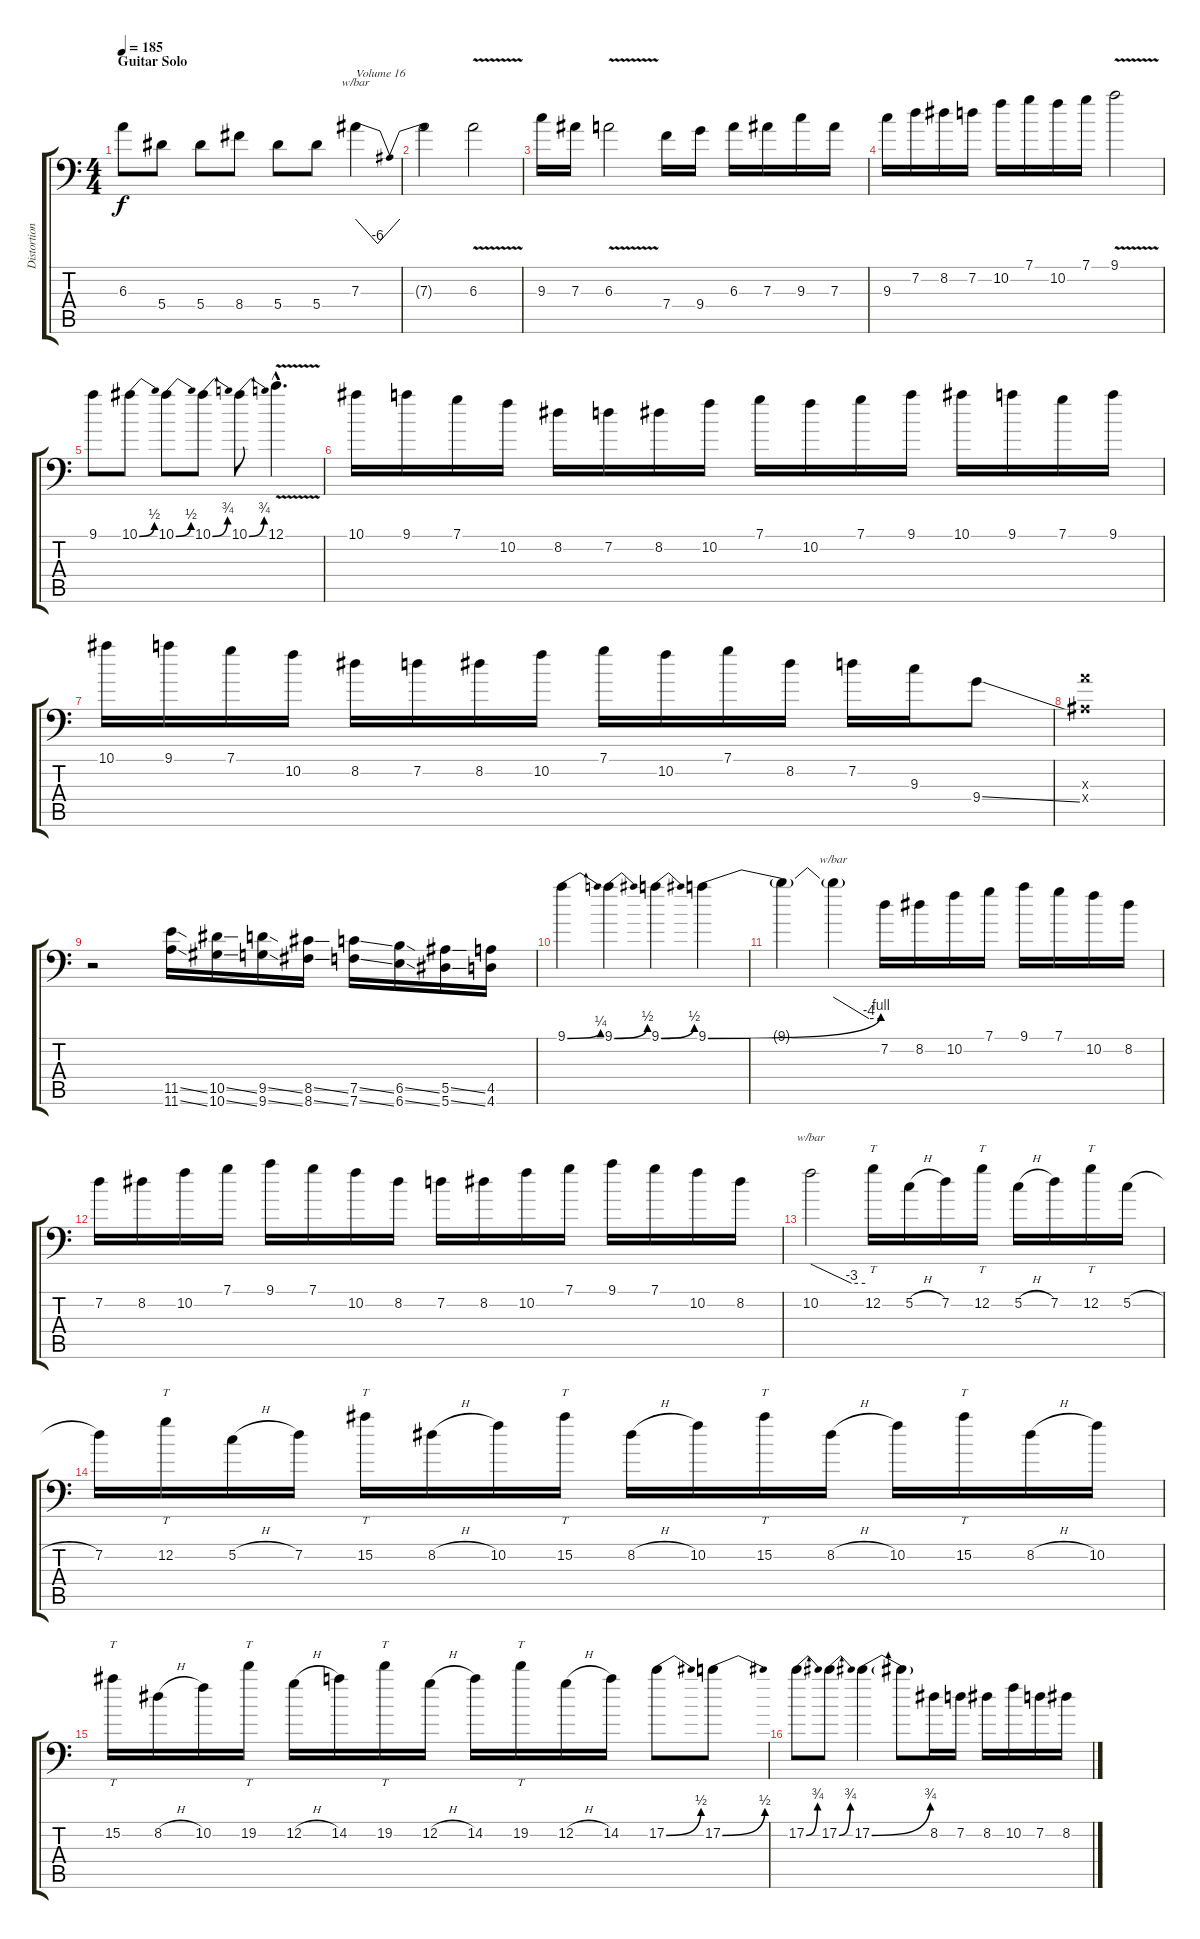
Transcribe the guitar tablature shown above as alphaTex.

\track ("Distortion Guitar" "Distortion") {instrument distortionguitar}
\staff {score tabs}
\tuning (C4 G3 Eb3 Bb2 F2 Bb1) {hide}
\ts (4 4)
\section ("" "Guitar Solo")
\tempo 185
\clef f4
\ks c
6.3.8{dy f} 5.4.8 5.4.8 8.4.8 5.4.8 5.4.8 7.3.4{tbe (dip default 0 0 30 -24 60 0) txt "Volume 16" volume 16} |
7.3{t}.2 6.3{v}.2 |
9.3.16 7.3.16 6.3{v}.2 7.4.16 9.4.16 6.3.16 7.3.16 9.3.16 7.3.16 |
9.3.16 7.2.16 8.2.16 7.2.16 10.2.16 7.1.16 10.2.16 7.1.16 9.1{v}.2 |
9.1.8 10.1{be (bend 0 0 60 2)}.8 10.1{be (bend 0 0 60 2)}.8 10.1{be (bend 0 0 60 3)}.8 10.1{be (bend 0 0 60 3)}.8 12.1{v hac}.4{d} |
10.1.16 9.1.16 7.1.16 10.2.16 8.2.16 7.2.16 8.2.16 10.2.16 7.1.16 10.2.16 7.1.16 9.1.16 10.1.16 9.1.16 7.1.16 9.1.16 |
10.1.16 9.1.16 7.1.16 10.2.16 8.2.16 7.2.16 8.2.16 10.2.16 7.1.16 10.2.16 7.1.16 8.2.16 7.2.16 9.3.16 9.4{ss}.8 |
(6.3{x} 0.4{x}).1 |
r.2 (11.5{ss} 11.6{ss}).16{instrument guitarfretnoise} (10.5{ss} 10.6{ss}).16 (9.5{ss} 9.6{ss}).16 (8.5{ss} 8.6{ss}).16 (7.5{ss} 7.6{ss}).16 (6.5{ss} 6.6{ss}).16 (5.5{ss} 5.6{ss}).16 (4.5 4.6).16 |
9.1{be (bend 0 0 60 1)}.4{instrument distortionguitar} 9.1{be (bend 0 0 60 2)}.4 9.1{be (bend 0 0 60 2)}.4 9.1{be (bend 0 0 60 4)}.4 |
9.1{t}.4 9.1{t}.4{tbe (custom default 0 0 45 -16 60 -16)} 7.2.16 8.2.16 10.2.16 7.1.16 9.1.16 7.1.16 10.2.16 8.2.16 |
7.2.16 8.2.16 10.2.16 7.1.16 9.1.16 7.1.16 10.2.16 8.2.16 7.2.16 8.2.16 10.2.16 7.1.16 9.1.16 7.1.16 10.2.16 8.2.16 |
10.2.2{tbe (custom default 0 0 45 -12 60 -12)} 12.2.16{tt} 5.2{h}.16 7.2.16 12.2.16{tt} 5.2{h}.16 7.2.16 12.2.16{tt} 5.2{h}.16 |
7.2.16 12.2.16{tt} 5.2{h}.16 7.2.16 15.2.16{tt} 8.2{h}.16 10.2.16 15.2.16{tt} 8.2{h}.16 10.2.16 15.2.16{tt} 8.2{h}.16 10.2.16 15.2.16{tt} 8.2{h}.16 10.2.16 |
15.2.16{tt} 8.2{h}.16 10.2.16 19.2.16{tt} 12.2{h}.16 14.2.16 19.2.16{tt} 12.2{h}.16 14.2.16 19.2.16{tt} 12.2{h}.16 14.2.16 17.2{be (bend 0 0 60 2)}.8 17.2{be (bend 0 0 60 2)}.8 |
17.2{be (bend 0 0 60 3)}.8 17.2{be (bend 0 0 60 3)}.8 17.2{be (bend 0 0 60 3)}.4 17.2{t}.8 8.2.16 7.2.16 8.2.16 10.2.16 7.2.16 8.2.16
